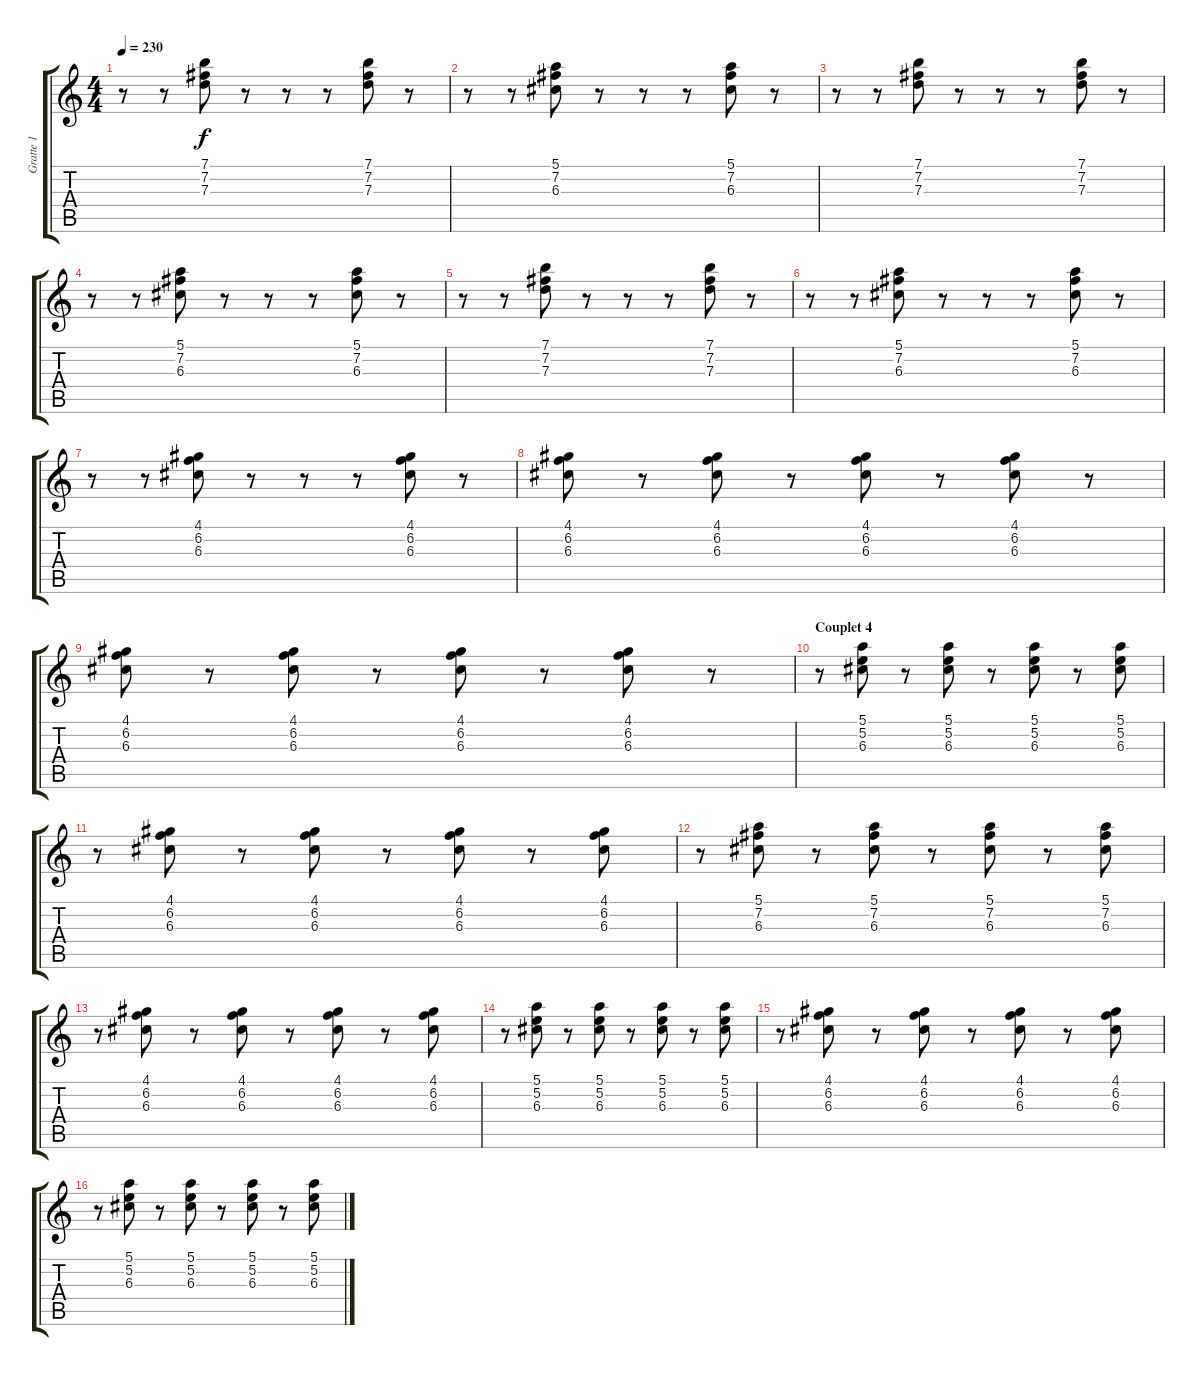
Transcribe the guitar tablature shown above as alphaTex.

\track ("Gratte 1" "Gratte 1") {instrument distortionguitar}
\staff {score tabs}
\tuning (E4 B3 G3 D3 A2 E2) {hide}
\ts (4 4)
\tempo 230
\clef g2
\ks c
r.8{dy f} r.8 (7.1 7.2 7.3).8 r.8 r.8 r.8 (7.1 7.2 7.3).8 r.8 |
r.8 r.8 (5.1 7.2 6.3).8 r.8 r.8 r.8 (5.1 7.2 6.3).8 r.8 |
r.8 r.8 (7.1 7.2 7.3).8 r.8 r.8 r.8 (7.1 7.2 7.3).8 r.8 |
r.8 r.8 (5.1 7.2 6.3).8 r.8 r.8 r.8 (5.1 7.2 6.3).8 r.8 |
r.8 r.8 (7.1 7.2 7.3).8 r.8 r.8 r.8 (7.1 7.2 7.3).8 r.8 |
r.8 r.8 (5.1 7.2 6.3).8 r.8 r.8 r.8 (5.1 7.2 6.3).8 r.8 |
r.8 r.8 (4.1 6.2 6.3).8 r.8 r.8 r.8 (4.1 6.2 6.3).8 r.8 |
(4.1 6.2 6.3).8 r.8 (4.1 6.2 6.3).8 r.8 (4.1 6.2 6.3).8 r.8 (4.1 6.2 6.3).8 r.8 |
(4.1 6.2 6.3).8 r.8 (4.1 6.2 6.3).8 r.8 (4.1 6.2 6.3).8 r.8 (4.1 6.2 6.3).8 r.8 |
\section ("" "Couplet 4")
r.8 (5.1 5.2 6.3).8 r.8 (5.1 5.2 6.3).8 r.8 (5.1 5.2 6.3).8 r.8 (5.1 5.2 6.3).8 |
r.8 (4.1 6.2 6.3).8 r.8 (4.1 6.2 6.3).8 r.8 (4.1 6.2 6.3).8 r.8 (4.1 6.2 6.3).8 |
r.8 (5.1 7.2 6.3).8 r.8 (5.1 7.2 6.3).8 r.8 (5.1 7.2 6.3).8 r.8 (5.1 7.2 6.3).8 |
r.8 (4.1 6.2 6.3).8 r.8 (4.1 6.2 6.3).8 r.8 (4.1 6.2 6.3).8 r.8 (4.1 6.2 6.3).8 |
r.8 (5.1 5.2 6.3).8 r.8 (5.1 5.2 6.3).8 r.8 (5.1 5.2 6.3).8 r.8 (5.1 5.2 6.3).8 |
r.8 (4.1 6.2 6.3).8 r.8 (4.1 6.2 6.3).8 r.8 (4.1 6.2 6.3).8 r.8 (4.1 6.2 6.3).8 |
r.8 (5.1 5.2 6.3).8 r.8 (5.1 5.2 6.3).8 r.8 (5.1 5.2 6.3).8 r.8 (5.1 5.2 6.3).8
